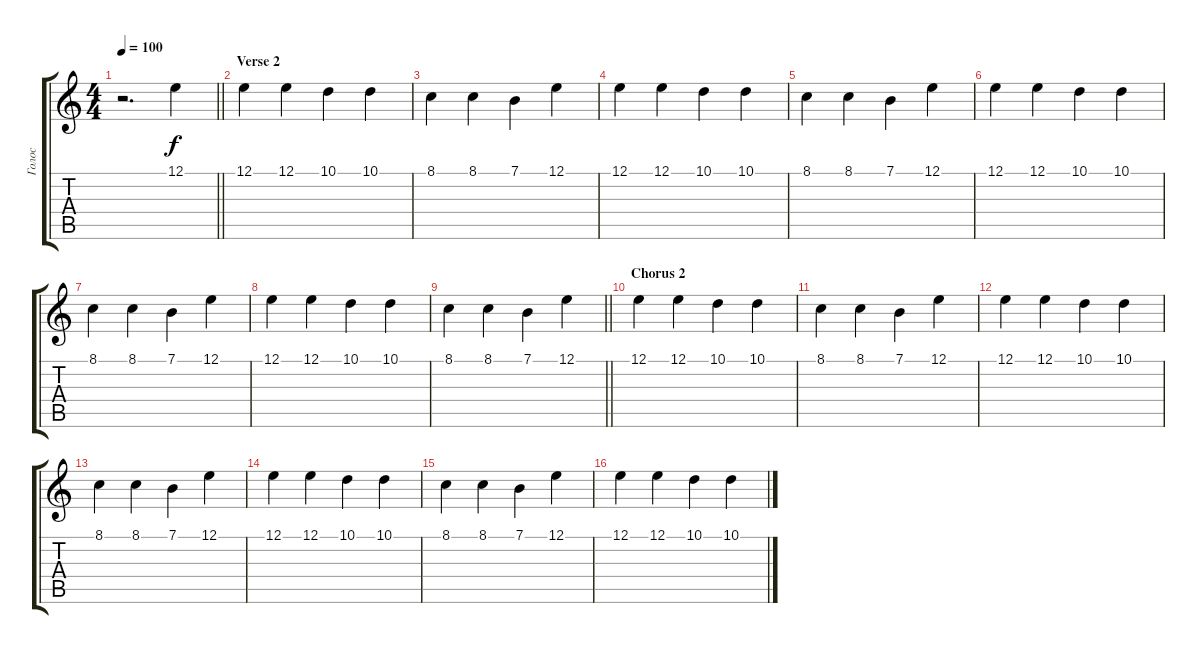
\track ("Голос" "Голос") {instrument oboe}
\staff {score tabs}
\tuning (E4 B3 G3 D3 A2 E2) {hide}
\ts (4 4)
\tempo 100
\clef g2
\barLineRight lightlight
\ks c
r.2{d dy f} 12.1.4 |
\section ("" "Verse 2")
12.1.4 12.1.4 10.1.4 10.1.4 |
8.1.4 8.1.4 7.1.4 12.1.4 |
12.1.4 12.1.4 10.1.4 10.1.4 |
8.1.4 8.1.4 7.1.4 12.1.4 |
12.1.4 12.1.4 10.1.4 10.1.4 |
8.1.4 8.1.4 7.1.4 12.1.4 |
12.1.4 12.1.4 10.1.4 10.1.4 |
\barLineRight lightlight
8.1.4 8.1.4 7.1.4 12.1.4 |
\section ("" "Chorus 2")
12.1.4 12.1.4 10.1.4 10.1.4 |
8.1.4 8.1.4 7.1.4 12.1.4 |
12.1.4 12.1.4 10.1.4 10.1.4 |
8.1.4 8.1.4 7.1.4 12.1.4 |
12.1.4 12.1.4 10.1.4 10.1.4 |
8.1.4 8.1.4 7.1.4 12.1.4 |
12.1.4 12.1.4 10.1.4 10.1.4
